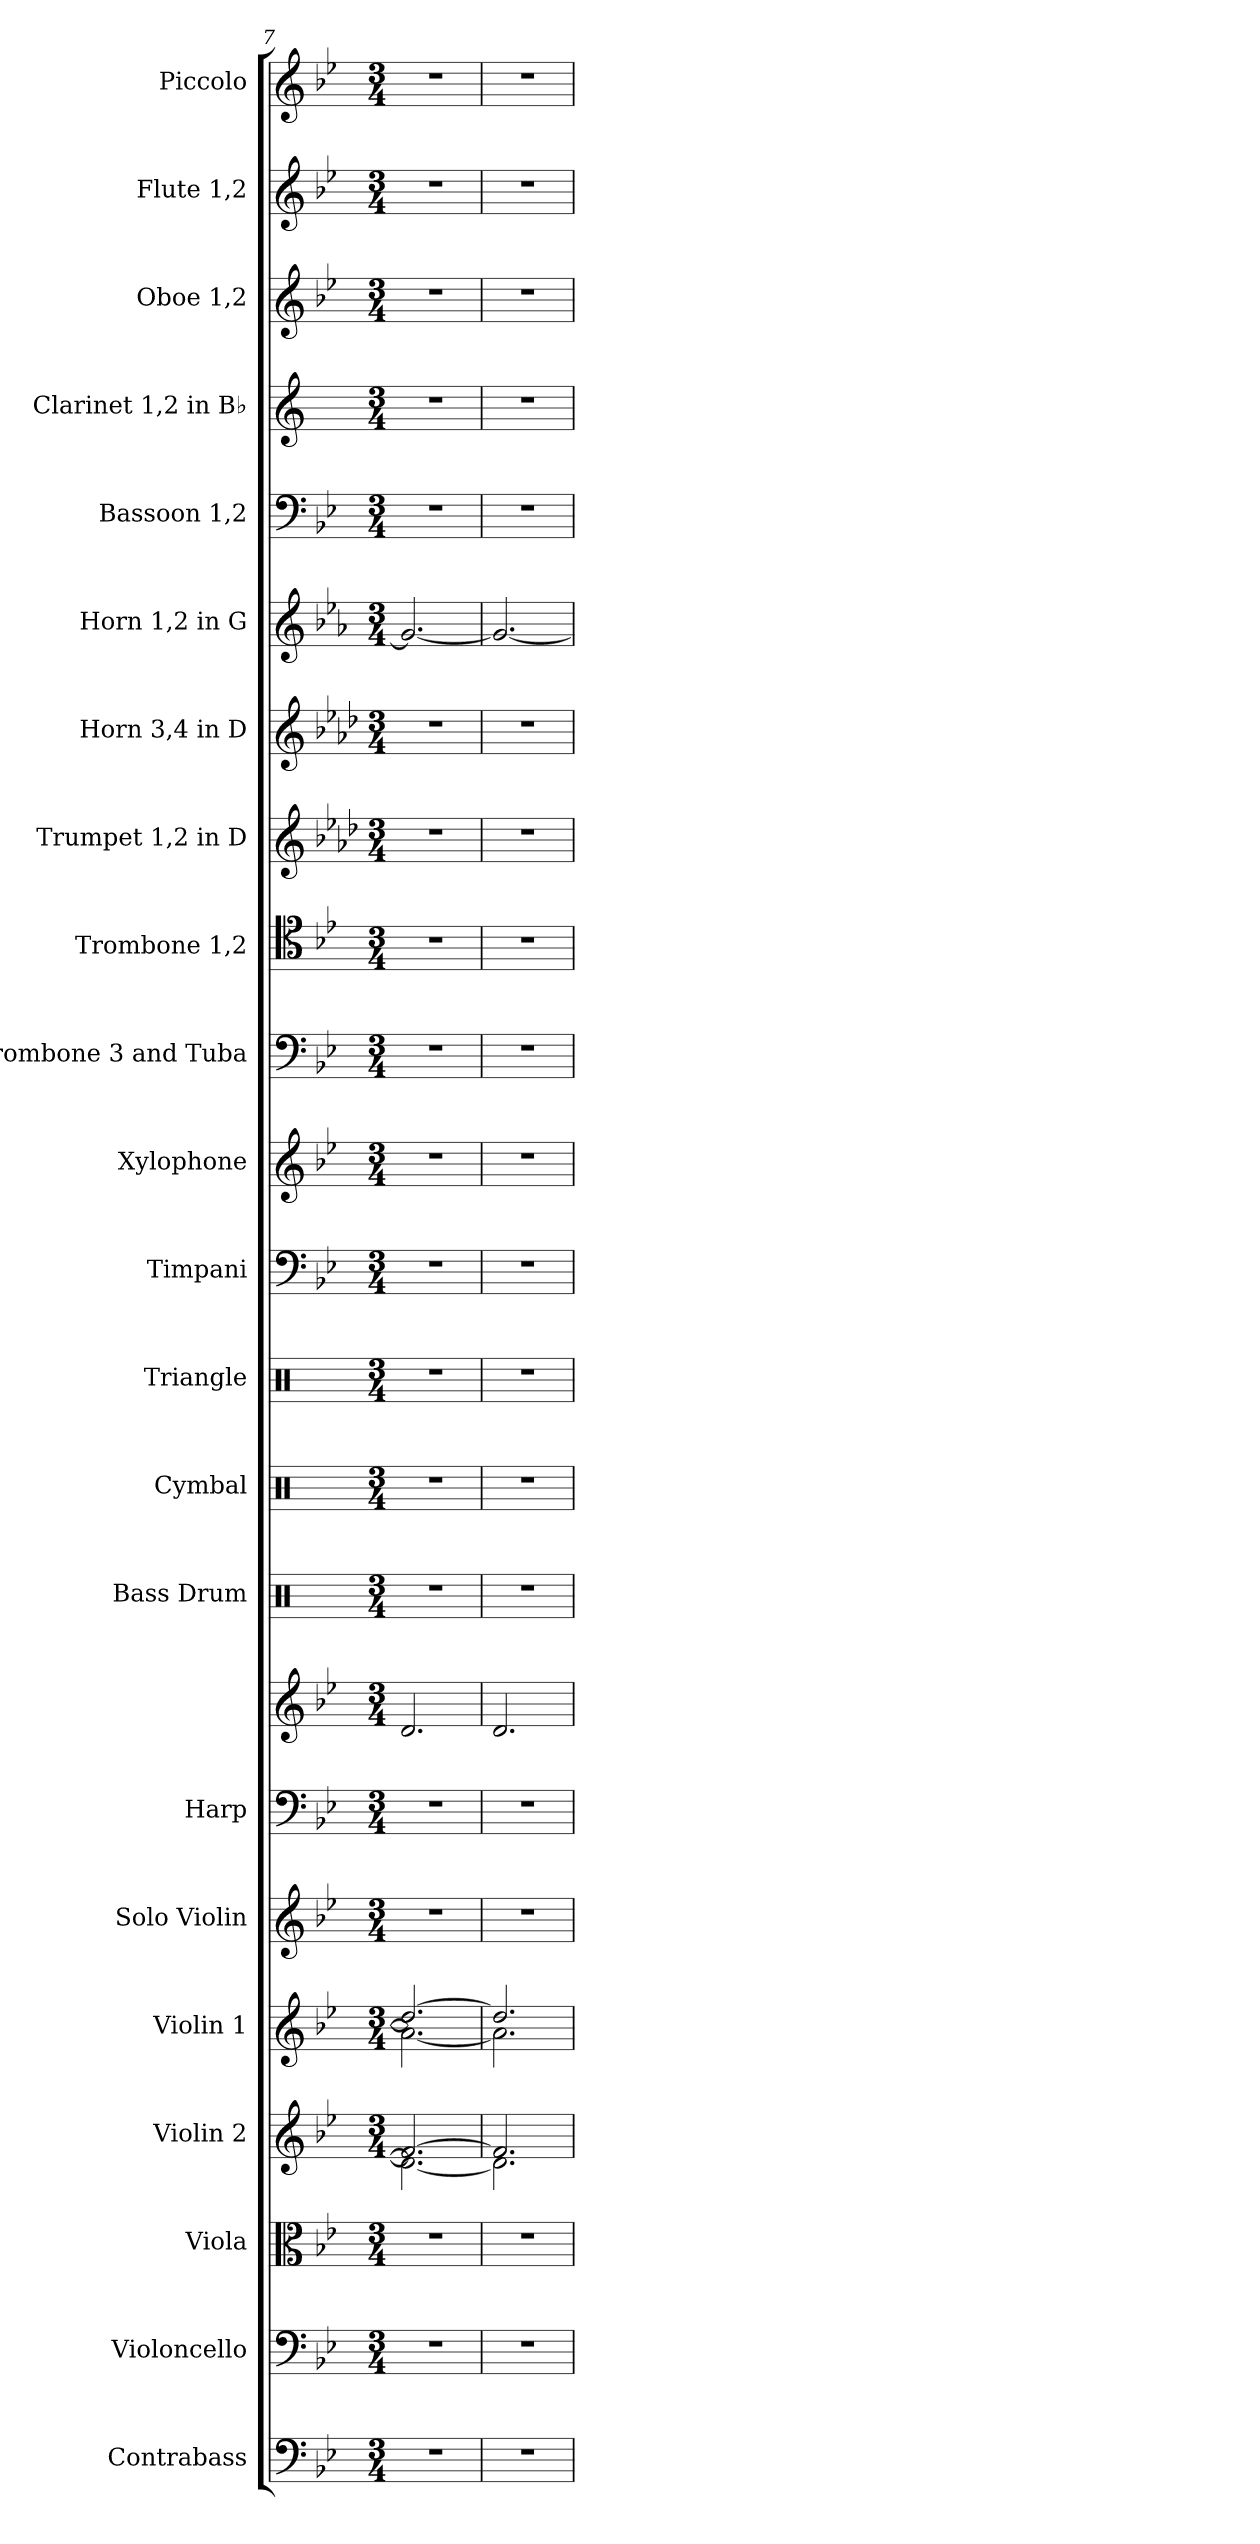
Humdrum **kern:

**kern	**kern	**kern	**kern	**kern	**kern	**kern	**kern	**kern	**kern	**kern	**kern	**kern	**kern	**kern	**kern	**kern	**kern	**kern	**kern	**kern	**kern	**kern
*part22	*part21	*part20	*part19	*part18	*part17	*part16	*part16	*part15	*part14	*part13	*part12	*part11	*part10	*part9	*part8	*part7	*part6	*part5	*part4	*part3	*part2	*part1
*staff23	*staff22	*staff21	*staff20	*staff19	*staff18	*staff17	*staff16	*staff15	*staff14	*staff13	*staff12	*staff11	*staff10	*staff9	*staff8	*staff7	*staff6	*staff5	*staff4	*staff3	*staff2	*staff1
*I"Contrabass	*I"Violoncello	*I"Viola	*I"Violin 2	*I"Violin 1	*I"Solo Violin	*I"Harp	*	*I"Bass Drum	*I"Cymbal	*I"Triangle	*I"Timpani	*I"Xylophone	*I"Trombone 3 and Tuba	*I"Trombone 1,2	*I"Trumpet 1,2 in D	*I"Horn 3,4 in D	*I"Horn 1,2 in G	*I"Bassoon 1,2	*I"Clarinet 1,2 in B♭	*I"Oboe 1,2	*I"Flute 1,2	*I"Piccolo
*I'Cb.	*I'Vc.	*I'Vla.	*I'Vln. 2	*I'Vln. 1	*I'Solo Vln.	*I'Hrp.	*	*I'B.D	*I'Cym.	*I'Trgl.	*I'Timp.	*I'Xyl.	*I'Tbn. 3 and Tba.	*I'Tbn. 1,2	*I'Tpt. 1,2 in D	*I'Hn. 3,4 in D	*I'Hn. 1,2 in G	*I'Bsn. 1,2	*I'Cl. 1,2 in B♭	*I'Ob. 1,2	*I'Fl. 1,2	*I'Picc.
*clefF4	*clefF4	*clefC3	*clefG2	*clefG2	*clefG2	*clefF4	*clefG2	*clefX	*clefX	*clefX	*clefF4	*clefG2	*clefF4	*clefC4	*clefG2	*clefG2	*clefG2	*clefF4	*clefG2	*clefG2	*clefG2	*clefG2
*ITrd7c12	*	*	*	*	*	*	*	*	*	*	*	*ITrd-7c-12	*	*	*ITrd-1c-2	*ITrd6c10	*ITrd3c5	*	*ITrd1c2	*	*	*ITrd-7c-12
*k[b-e-]	*k[b-e-]	*k[b-e-]	*k[b-e-]	*k[b-e-]	*k[b-e-]	*k[b-e-]	*k[b-e-]	*k[]	*k[]	*k[]	*k[b-e-]	*k[b-e-]	*k[b-e-]	*k[b-e-]	*k[b-e-]	*k[b-e-]	*k[b-e-]	*k[b-e-]	*k[b-e-]	*k[b-e-]	*k[b-e-]	*k[b-e-]
*M3/4	*M3/4	*M3/4	*M3/4	*M3/4	*M3/4	*M3/4	*M3/4	*M3/4	*M3/4	*M3/4	*M3/4	*M3/4	*M3/4	*M3/4	*M3/4	*M3/4	*M3/4	*M3/4	*M3/4	*M3/4	*M3/4	*M3/4
=7	=7	=7	=7	=7	=7	=7	=7	=7	=7	=7	=7	=7	=7	=7	=7	=7	=7	=7	=7	=7	=7	=7
*	*	*	*^	*^	*	*	*	*	*	*	*	*	*	*	*	*	*	*	*	*	*	*
2.r	2.r	2.r	2.f#/_	2.d\_	2.dd/_	2.a\_	2.r	2.r	2.d/	2.r	2.r	2.r	2.r	2.r	2.r	2.r	2.r	2.r	2.d/_	2.r	2.r	2.r	2.r	2.r
=8	=8	=8	=8	=8	=8	=8	=8	=8	=8	=8	=8	=8	=8	=8	=8	=8	=8	=8	=8	=8	=8	=8	=8	=8
2.r	2.r	2.r	2.f#/]	2.d\]	2.dd/]	2.a\]	2.r	2.r	2.d/	2.r	2.r	2.r	2.r	2.r	2.r	2.r	2.r	2.r	2.d/_	2.r	2.r	2.r	2.r	2.r
*	*	*	*v	*v	*	*	*	*	*	*	*	*	*	*	*	*	*	*	*	*	*	*	*	*
*	*	*	*	*v	*v	*	*	*	*	*	*	*	*	*	*	*	*	*	*	*	*	*	*
=	=	=	=	=	=	=	=	=	=	=	=	=	=	=	=	=	=	=	=	=	=	=
*-	*-	*-	*-	*-	*-	*-	*-	*-	*-	*-	*-	*-	*-	*-	*-	*-	*-	*-	*-	*-	*-	*-
